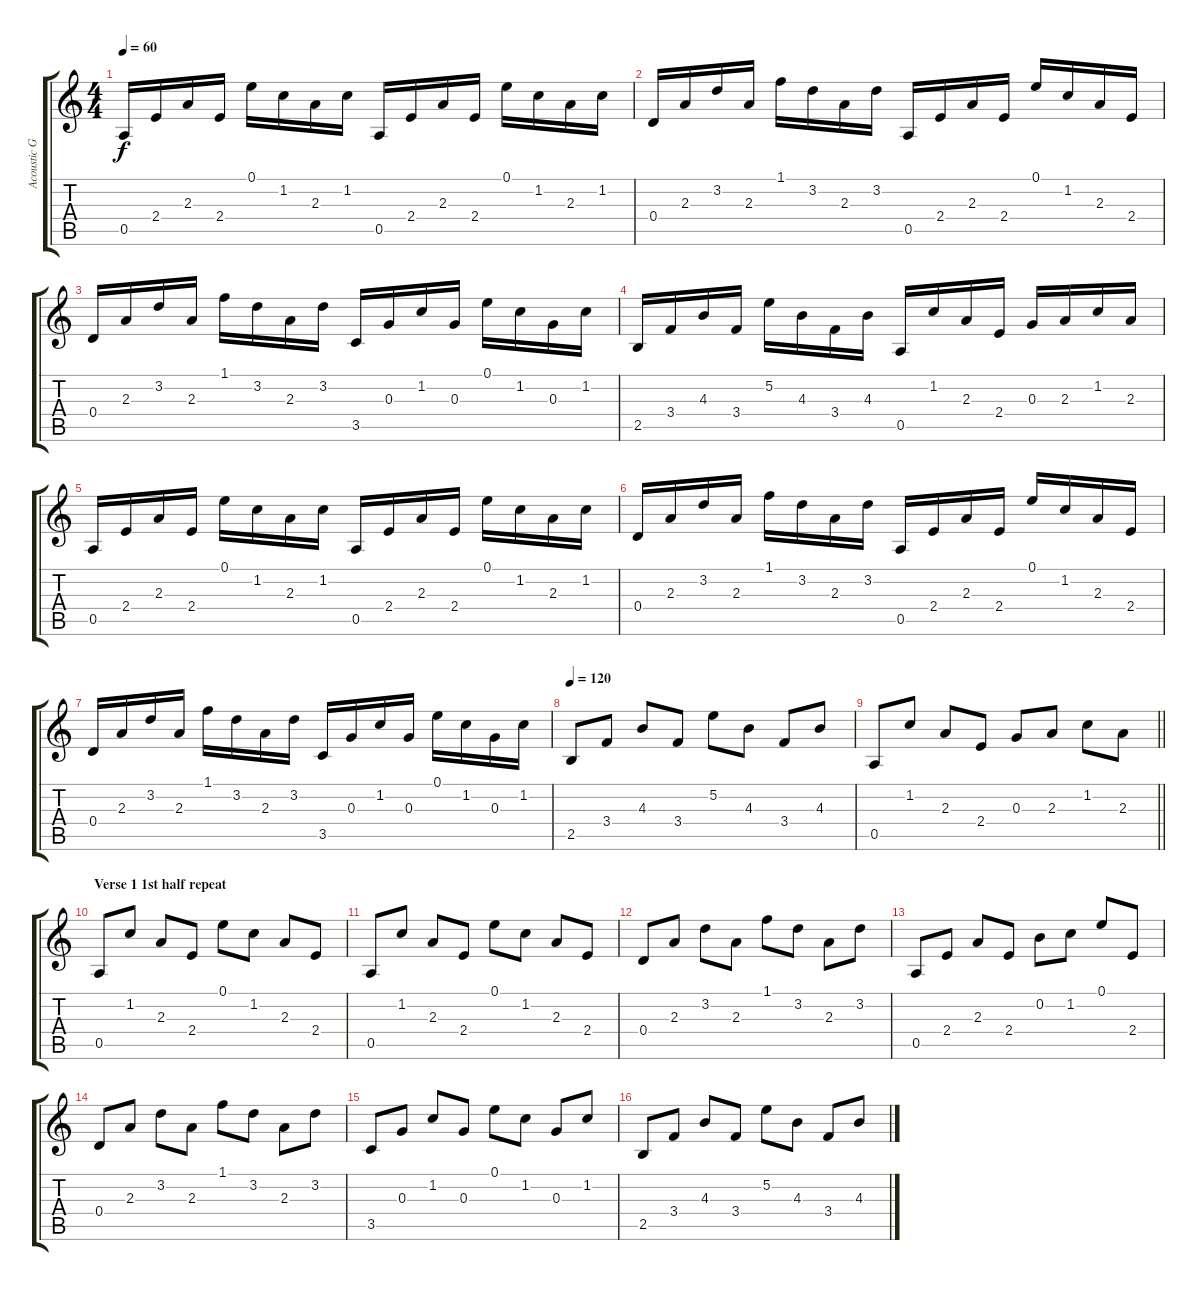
\track ("Acoustic Guitar" "Acoustic G") {instrument acousticguitarsteel}
\staff {score tabs}
\tuning (E4 B3 G3 D3 A2 E2) {hide}
\ts (4 4)
\tempo 60
\clef g2
\ks c
0.5.16{dy f} 2.4.16 2.3.16 2.4.16 0.1.16 1.2.16 2.3.16 1.2.16 0.5.16 2.4.16 2.3.16 2.4.16 0.1.16 1.2.16 2.3.16 1.2.16 |
0.4.16 2.3.16 3.2.16 2.3.16 1.1.16 3.2.16 2.3.16 3.2.16 0.5.16 2.4.16 2.3.16 2.4.16 0.1.16 1.2.16 2.3.16 2.4.16 |
0.4.16 2.3.16 3.2.16 2.3.16 1.1.16 3.2.16 2.3.16 3.2.16 3.5.16 0.3.16 1.2.16 0.3.16 0.1.16 1.2.16 0.3.16 1.2.16 |
2.5.16 3.4.16 4.3.16 3.4.16 5.2.16 4.3.16 3.4.16 4.3.16 0.5.16 1.2.16 2.3.16 2.4.16 0.3.16 2.3.16 1.2.16 2.3.16 |
0.5.16 2.4.16 2.3.16 2.4.16 0.1.16 1.2.16 2.3.16 1.2.16 0.5.16 2.4.16 2.3.16 2.4.16 0.1.16 1.2.16 2.3.16 1.2.16 |
0.4.16 2.3.16 3.2.16 2.3.16 1.1.16 3.2.16 2.3.16 3.2.16 0.5.16 2.4.16 2.3.16 2.4.16 0.1.16 1.2.16 2.3.16 2.4.16 |
0.4.16 2.3.16 3.2.16 2.3.16 1.1.16 3.2.16 2.3.16 3.2.16 3.5.16 0.3.16 1.2.16 0.3.16 0.1.16 1.2.16 0.3.16 1.2.16 |
\tempo 120
2.5.8 3.4.8 4.3.8 3.4.8 5.2.8 4.3.8 3.4.8 4.3.8 |
\barLineRight lightlight
0.5.8 1.2.8 2.3.8 2.4.8 0.3.8 2.3.8 1.2.8 2.3.8 |
\section ("" "Verse 1 1st half repeat")
0.5.8 1.2.8 2.3.8 2.4.8 0.1.8 1.2.8 2.3.8 2.4.8 |
0.5.8 1.2.8 2.3.8 2.4.8 0.1.8 1.2.8 2.3.8 2.4.8 |
0.4.8 2.3.8 3.2.8 2.3.8 1.1.8 3.2.8 2.3.8 3.2.8 |
0.5.8 2.4.8 2.3.8 2.4.8 0.2.8 1.2.8 0.1.8 2.4.8 |
0.4.8 2.3.8 3.2.8 2.3.8 1.1.8 3.2.8 2.3.8 3.2.8 |
3.5.8 0.3.8 1.2.8 0.3.8 0.1.8 1.2.8 0.3.8 1.2.8 |
2.5.8 3.4.8 4.3.8 3.4.8 5.2.8 4.3.8 3.4.8 4.3.8
